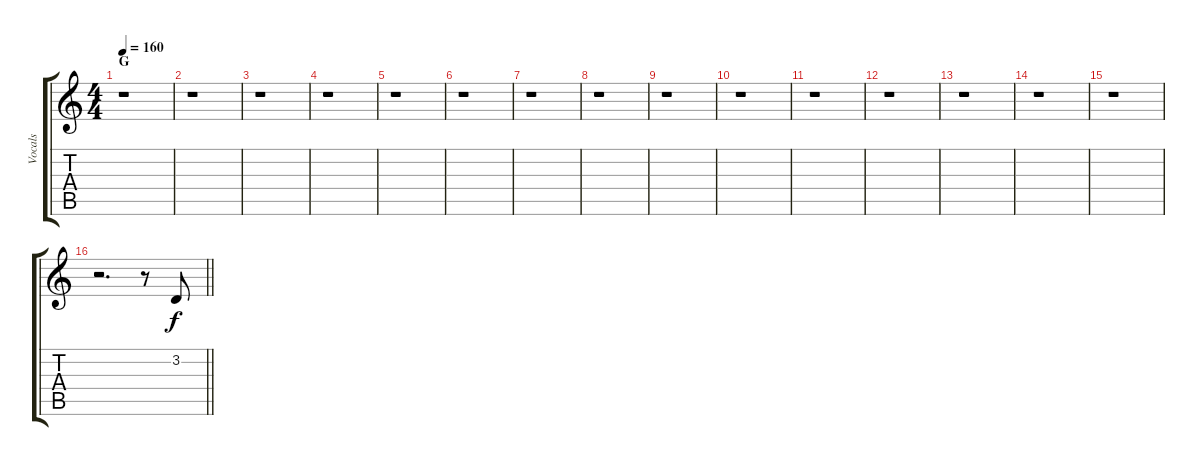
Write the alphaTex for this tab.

\track ("Vocals" "Vocals") {instrument altosax}
\staff {score tabs}
\tuning (E4 B3 G3 D3 A2 E2) {hide}
\ts (4 4)
\section ("" "G")
\tempo 160
\clef g2
\ks c
r.1{dy f} |
r.1 |
r.1 |
r.1 |
r.1 |
r.1 |
r.1 |
r.1 |
r.1 |
r.1 |
r.1 |
r.1 |
r.1 |
r.1 |
r.1 |
\barLineRight lightlight
r.2{d} r.8 3.2.8
